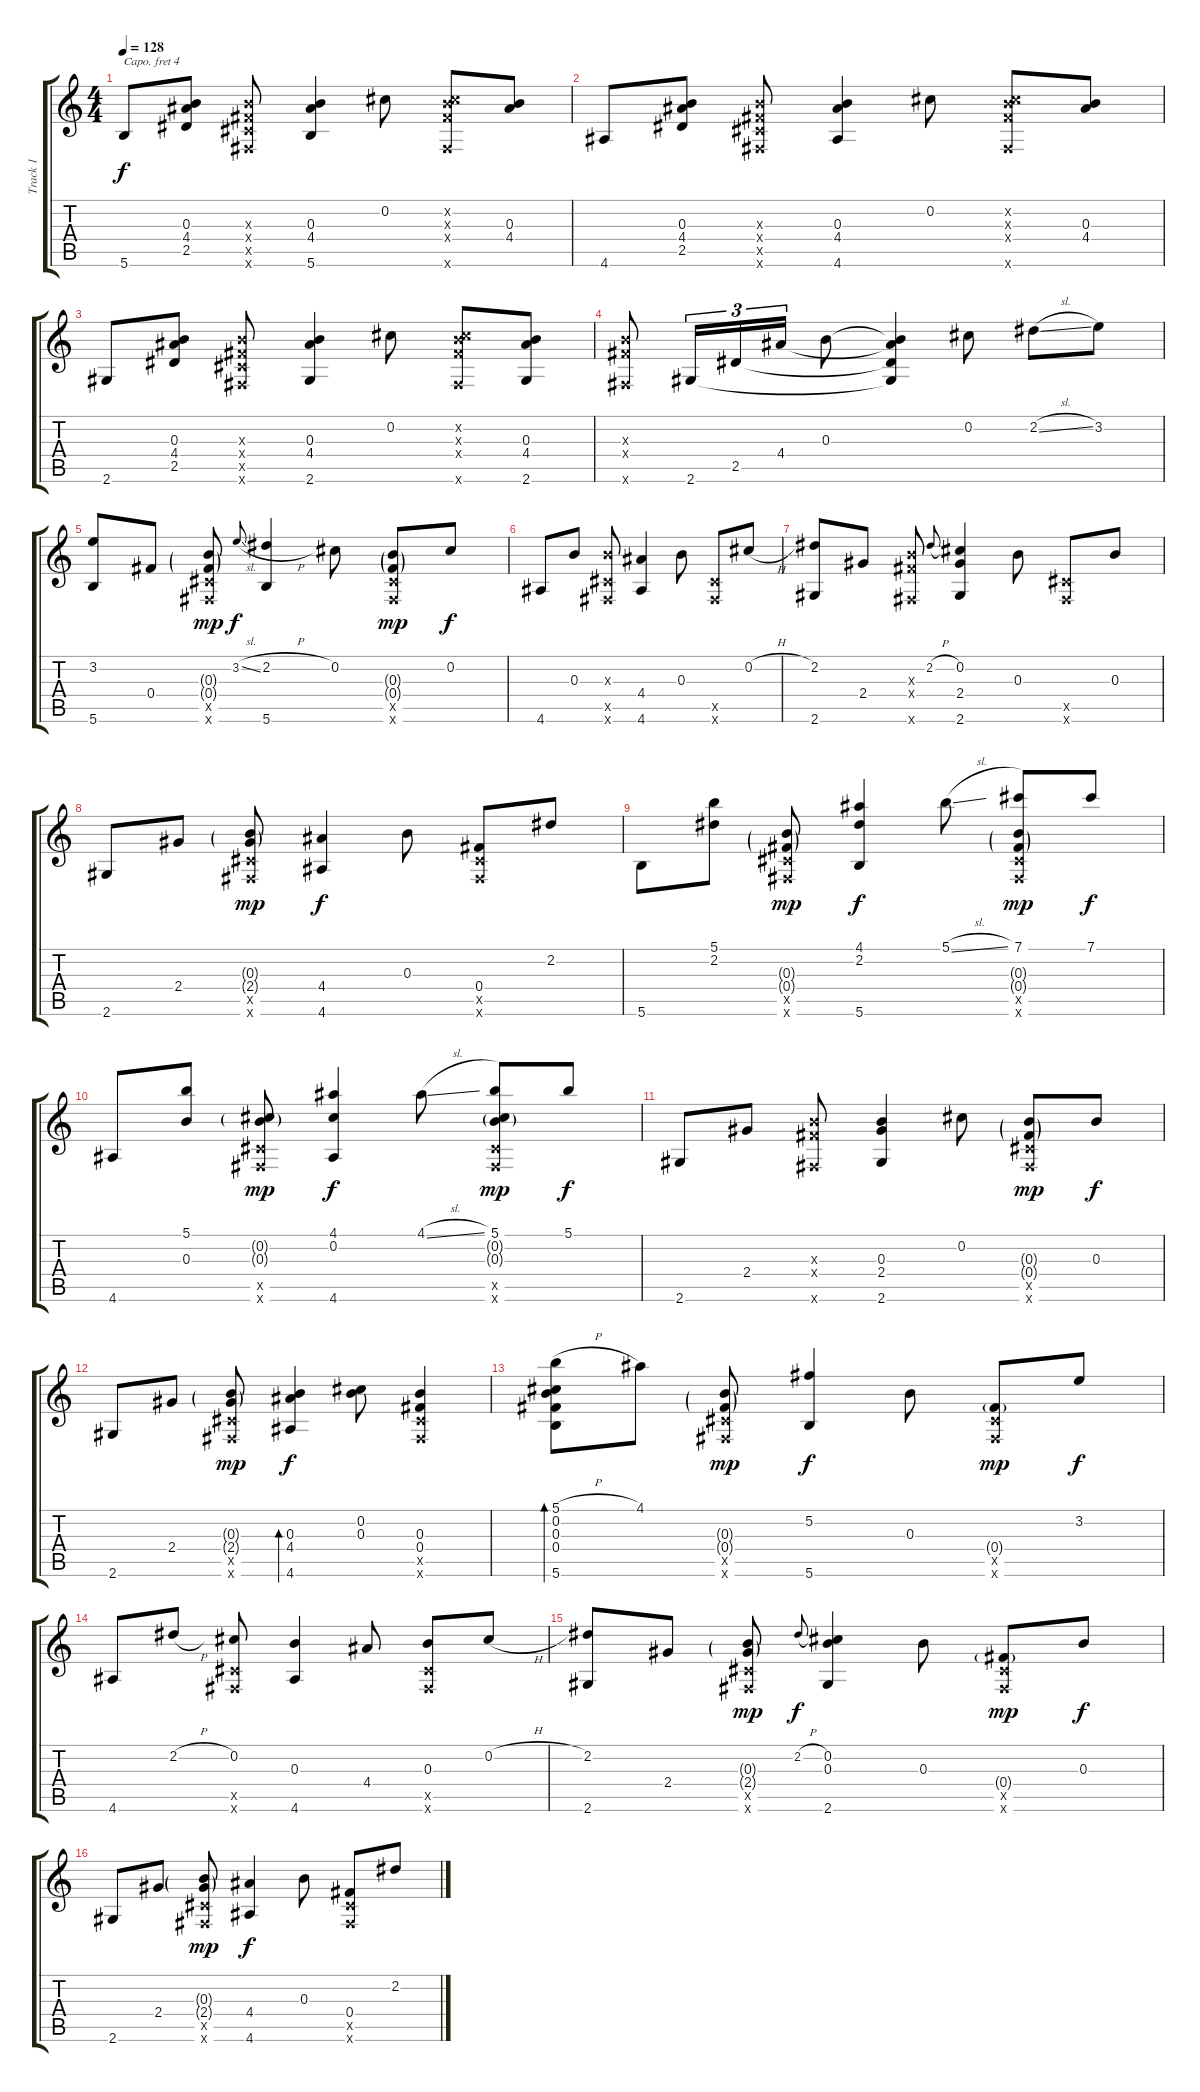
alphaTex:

\track ("Track 1" "Track 1") {instrument acousticguitarsteel}
\staff {score tabs}
\capo 4
\tuning (D4 A3 G3 D3 A2 D2) {hide}
\ts (4 4)
\tempo 128
\clef g2
\ks c
5.6.8{dy f} (0.3 4.4 2.5).8 (0.3{x} 0.4{x} 0.5{x} 0.6{x}).8 (0.3 4.4 5.6).4 0.2.8 (0.2{x} 0.3{x} 0.4{x} 0.6{x}).8 (0.3 4.4).8 |
4.6.8 (0.3 4.4 2.5).8 (0.3{x} 0.4{x} 0.5{x} 0.6{x}).8 (0.3 4.4 4.6).4 0.2.8 (0.2{x} 0.3{x} 0.4{x} 0.6{x}).8 (0.3 4.4).8 |
2.6.8 (0.3 4.4 2.5).8 (0.3{x} 0.4{x} 0.5{x} 0.6{x}).8 (0.3 4.4 2.6).4 0.2.8 (0.2{x} 0.3{x} 0.4{x} 0.6{x}).8 (0.3 4.4 2.6).8 |
(0.3{x} 0.4{x} 0.6{x}).8 2.6.16{tu (3 2)} 2.5.16{tu (3 2)} 4.4.16{tu (3 2)} 0.3.8 (0.3{t} 4.4{t} 2.5{t} 2.6{t}).4 0.2.8 2.2{sl}.8 3.2.8 |
(3.2 5.6).8 0.4.8 (0.3{g} 0.4{g} 0.5{x} 0.6{x}).8{dy mp} 3.2{sl}.8{gr onbeat dy f} (2.2{h} 5.6).4 0.2.8 (0.3{g} 0.4{g} 0.5{x} 0.6{x}).8{dy mp} 0.2.8{dy f} |
4.6.8 0.3.8 (0.3{x} 0.5{x} 0.6{x}).8 (4.4 4.6).4 0.3.8 (0.5{x} 0.6{x}).8 0.2{h}.8 |
(2.2 2.6).8 2.4.8 (0.3{x} 0.4{x} 0.6{x}).8 2.2{h}.8{gr onbeat} (0.2 2.4 2.6).4 0.3.8 (0.5{x} 0.6{x}).8 0.3.8 |
2.6.8 2.4.8 (0.3{g} 2.4{g} 0.5{x} 0.6{x}).8{dy mp} (4.4 4.6).4{dy f} 0.3.8 (0.4 0.5{x} 0.6{x}).8 2.2.8 |
5.6.8 (5.1 2.2).8 (0.3{g} 0.4{g} 0.5{x} 0.6{x}).8{dy mp} (4.1 2.2 5.6).4{dy f} 5.1{sl}.8 (7.1 0.3{g} 0.4{g} 0.5{x} 0.6{x}).8{dy mp} 7.1.8{dy f} |
4.6.8 (5.1 0.3).8 (0.2{g} 0.3{g} 0.5{x} 0.6{x}).8{dy mp} (4.1 0.2 4.6).4{dy f} 4.1{sl}.8 (5.1 0.2{g} 0.3{g} 0.5{x} 0.6{x}).8{dy mp} 5.1.8{dy f} |
2.6.8 2.4.8 (0.3{x} 0.4{x} 0.6{x}).8 (0.3 2.4 2.6).4 0.2.8 (0.3{g} 0.4{g} 0.5{x} 0.6{x}).8{dy mp} 0.3.8{dy f} |
2.6.8 2.4.8 (0.3{g} 2.4{g} 0.5{x} 0.6{x}).8{dy mp} (0.3 4.4 4.6).4{bd 120 dy f} (0.2 0.3).8 (0.3 0.4 0.5{x} 0.6{x}).4 |
(5.1{h} 0.2 0.3 0.4 5.6).8{bd 120} 4.1.8 (0.3{g} 0.4{g} 0.5{x} 0.6{x}).8{dy mp} (5.2 5.6).4{dy f} 0.3.8 (0.4{g} 0.5{x} 0.6{x}).8{dy mp} 3.2.8{dy f} |
4.6.8 2.2{h}.8 (0.2 0.5{x} 0.6{x}).8 (0.3 4.6).4 4.4.8 (0.3 0.5{x} 0.6{x}).8 0.2{h}.8 |
(2.2 2.6).8 2.4.8 (0.3{g} 2.4{g} 0.5{x} 0.6{x}).8{dy mp} 2.2{h}.8{gr onbeat dy f} (0.2 0.3 2.6).4 0.3.8 (0.4{g} 0.5{x} 0.6{x}).8{dy mp} 0.3.8{dy f} |
2.6.8 2.4.8 (0.3{g} 2.4{g} 0.5{x} 0.6{x}).8{dy mp} (4.4 4.6).4{dy f} 0.3.8 (0.4 0.5{x} 0.6{x}).8 2.2.8
